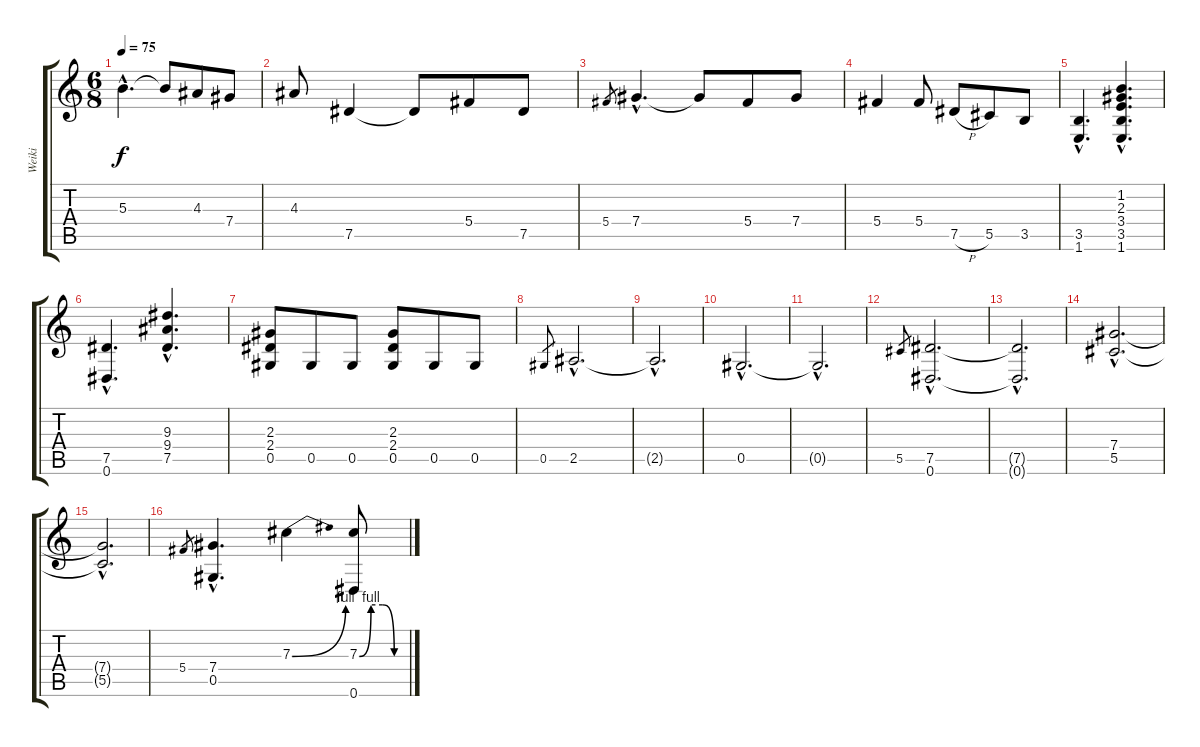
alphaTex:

\track ("Weiki" "Weiki") {instrument overdrivenguitar}
\staff {score tabs}
\tuning (Eb4 Bb3 Gb3 Db3 Ab2 Eb2) {hide}
\ts (6 8)
\tempo 75
\clef g2
\ks c
5.3{hac}.4{d dy f} 5.3{t}.8 4.3.8 7.4.8 |
4.3.8 7.5.4 7.5{t}.8 5.4.8 7.5.8 |
5.4.8{gr} 7.4{hac}.4{d} 7.4{t}.8 5.4.8 7.4.8 |
5.4.4 5.4.8 7.5{h}.8 5.5.8 3.5.8 |
(3.5{hac} 1.6{hac}).4{d} (1.2{hac} 2.3{hac} 3.4{hac} 3.5{hac} 1.6{hac}).4{d} |
(7.5{hac} 0.6{hac}).4{d} (9.3{hac} 9.4{hac} 7.5{hac}).4{d} |
(2.3 2.4 0.5).8 0.5.8 0.5.8 (2.3 2.4 0.5).8 0.5.8 0.5.8 |
0.5.8{gr} 2.5{hac}.2{d} |
2.5{hac t}.2{d} |
0.5{hac}.2{d volume 14} |
0.5{hac t}.2{d} |
5.5.8{gr} (7.5{hac} 0.6{hac}).2{d} |
(7.5{hac t} 0.6{hac t}).2{d} |
(7.4{hac} 5.5{hac}).2{d} |
(7.4{hac t} 5.5{hac t}).2{d} |
5.4.8{gr} (7.4{hac} 0.5{hac}).4{d} 7.3{be (bend 0 0 60 4)}.4 (7.3{be (custom 0 0 15 4 30 4 45 0 60 0)} 0.6).8
